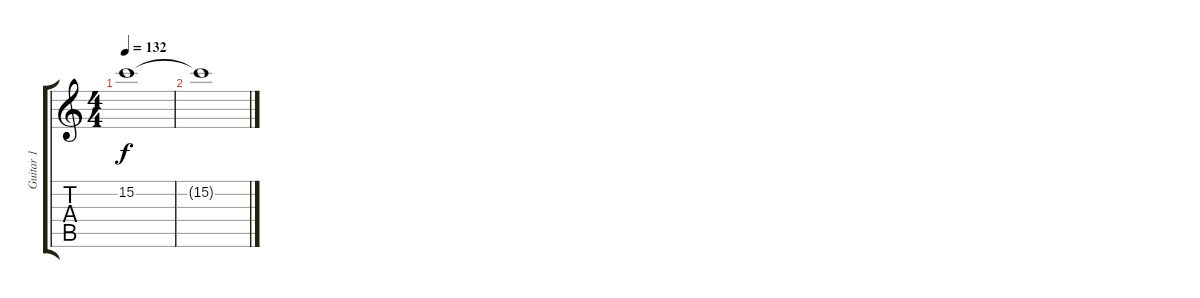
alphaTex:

\track ("Guitar 1" "Guitar 1") {instrument acousticguitarsteel}
\staff {score tabs}
\tuning (D4 A3 F3 C3 G2 D2) {hide}
\ts (4 4)
\tempo 132
\clef g2
\ks c
15.2{t}.1{dy f} |
15.2{t}.1{volume 0}
